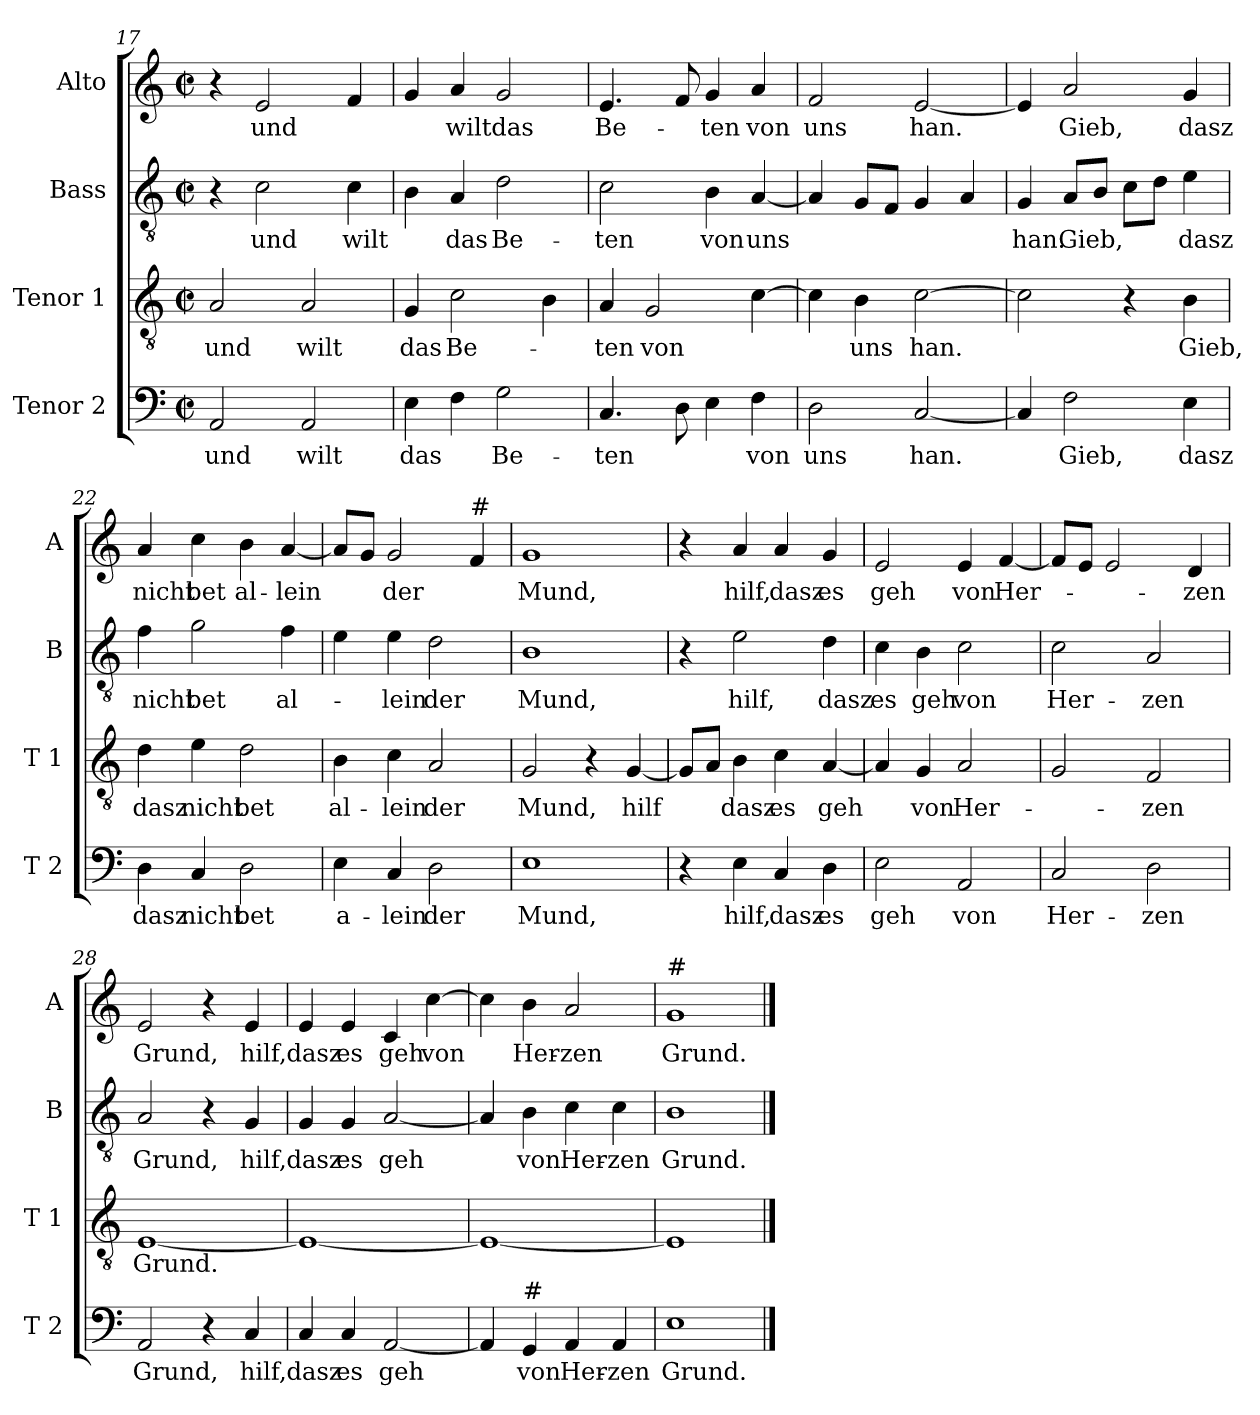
**kern	**text	**kern	**text	**kern	**text	**kern	**text
*part4	*part4	*part3	*part3	*part2	*part2	*part1	*part1
*staff4	*staff4	*staff3	*staff3	*staff2	*staff2	*staff1	*staff1
*I"Tenor 2	*	*I"Tenor 1	*	*I"Bass	*	*I"Alto	*
*I'T 2	*	*I'T 1	*	*I'B	*	*I'A	*
*clefF4	*	*clefGv2	*	*clefGv2	*	*clefG2	*
*M2/2	*	*M2/2	*	*M2/2	*	*M2/2	*
*met(c|)	*	*met(c|)	*	*met(c|)	*	*met(c|)	*
=17	=17	=17	=17	=17	=17	=17	=17
!	!LO:LY:b	!	!LO:LY:b	!	!	!	!
2AA/	und	2A/	und	4r	.	4r	.
!	!	!	!	!	!LO:LY:b	!	!LO:LY:b
.	.	.	.	2c\	und	2e/	und
!	!LO:LY:b	!	!LO:LY:b	!	!	!	!
2AA/	wilt	2A/	wilt	.	.	.	.
!	!	!	!	!	!LO:LY:b	!	!
.	.	.	.	4c\	wilt	4f/	.
=18	=18	=18	=18	=18	=18	=18	=18
!	!LO:LY:b	!	!LO:LY:b	!	!	!	!
4E\	das	4G/	das	4B\	.	4g/	.
!	!	!	!LO:LY:b	!	!LO:LY:b	!	!LO:LY:b
4F\	.	2c\	Be-	4A/	das	4a/	wilt
!	!LO:LY:b	!	!	!	!LO:LY:b	!	!LO:LY:b
2G\	Be-	.	.	2d\	Be-	2g/	das
.	.	4B\	.	.	.	.	.
=19	=19	=19	=19	=19	=19	=19	=19
!	!LO:LY:b	!	!LO:LY:b	!	!LO:LY:b	!	!LO:LY:b
4.C/	-ten	4A/	-ten	2c\	-ten	4.e/	Be-
!	!	!	!LO:LY:b	!	!	!	!
.	.	2G/	von	.	.	.	.
8D\	.	.	.	.	.	8f/	.
!	!	!	!	!	!LO:LY:b	!	!LO:LY:b
4E\	.	.	.	4B\	von	4g/	-ten
!	!LO:LY:b	!	!	!	!LO:LY:b	!	!LO:LY:b
4F\	von	[4c\	.	[4A/	uns	4a/	von
=20	=20	=20	=20	=20	=20	=20	=20
!	!LO:LY:b	!	!	!	!	!	!LO:LY:b
2D\	uns	4c\]	.	4A/]	.	2f/	uns
!	!	!	!LO:LY:b	!	!	!	!
.	.	4B\	uns	8GL	.	.	.
.	.	.	.	8FJ	.	.	.
!	!LO:LY:b	!	!LO:LY:b	!	!	!	!LO:LY:b
[2C/	han.	[2c\	han.	4G/	.	[2e/	han.
.	.	.	.	4A/	.	.	.
!!LO:LB:g=z
=21	=21	=21	=21	=21	=21	=21	=21
!	!	!	!	!	!LO:LY:b	!	!
4C/]	.	2c\]	.	4G/	han.	4e/]	.
!	!LO:LY:b	!	!	!	!LO:LY:b	!	!LO:LY:b
2F\	Gieb,	.	.	8AL	Gieb,	2a/	Gieb,
.	.	.	.	8BJ	.	.	.
.	.	4r	.	8cL	.	.	.
.	.	.	.	8dJ	.	.	.
!	!LO:LY:b	!	!LO:LY:b	!	!LO:LY:b	!	!LO:LY:b
4E\	dasz	4B\	Gieb,	4e\	dasz	4g/	dasz
=22	=22	=22	=22	=22	=22	=22	=22
!	!LO:LY:b	!	!LO:LY:b	!	!LO:LY:b	!	!LO:LY:b
4D\	dasz	4d\	dasz	4f\	nicht	4a/	nicht
!	!LO:LY:b	!	!LO:LY:b	!	!LO:LY:b	!	!LO:LY:b
4C/	nicht	4e\	nicht	2g\	bet	4cc\	bet
!	!LO:LY:b	!	!LO:LY:b	!	!	!	!LO:LY:b
2D\	bet	2d\	bet	.	.	4b\	al-
!	!	!	!	!	!LO:LY:b	!	!LO:LY:b
.	.	.	.	4f\	al-	[4a/	-lein
=23	=23	=23	=23	=23	=23	=23	=23
!	!LO:LY:b	!	!LO:LY:b	!	!	!	!
4E\	a-	4B\	al-	4e\	.	8aL]	.
.	.	.	.	.	.	8gJ	.
!	!LO:LY:b	!	!LO:LY:b	!	!LO:LY:b	!	!LO:LY:b
4C/	-lein	4c\	-lein	4e\	-lein	2g/	der
!	!LO:LY:b	!	!LO:LY:b	!	!LO:LY:b	!	!
2D\	der	2A/	der	2d\	der	.	.
!	!	!	!	!	!	!LO:TX:a:t=#	!
.	.	.	.	.	.	4f/	.
=24	=24	=24	=24	=24	=24	=24	=24
!	!LO:LY:b	!	!LO:LY:b	!	!LO:LY:b	!	!LO:LY:b
1E	Mund,	2G/	Mund,	1B	Mund,	1g	Mund,
.	.	4r	.	.	.	.	.
!	!	!	!LO:LY:b	!	!	!	!
.	.	[4G/	hilf	.	.	.	.
=25	=25	=25	=25	=25	=25	=25	=25
4r	.	8GL]	.	4r	.	4r	.
.	.	8AJ	.	.	.	.	.
!	!LO:LY:b	!	!LO:LY:b	!	!LO:LY:b	!	!LO:LY:b
4E\	hilf,	4B\	dasz	2e\	hilf,	4a/	hilf,
!	!LO:LY:b	!	!LO:LY:b	!	!	!	!LO:LY:b
4C/	dasz	4c\	es	.	.	4a/	dasz
!	!LO:LY:b	!	!LO:LY:b	!	!LO:LY:b	!	!LO:LY:b
4D\	es	[4A/	geh	4d\	dasz	4g/	es
!!LO:LB:g=z
=26	=26	=26	=26	=26	=26	=26	=26
!	!LO:LY:b	!	!	!	!LO:LY:b	!	!LO:LY:b
2E\	geh	4A/]	.	4c\	es	2e/	geh
!	!	!	!LO:LY:b	!	!LO:LY:b	!	!
.	.	4G/	von	4B\	geh	.	.
!	!LO:LY:b	!	!LO:LY:b	!	!LO:LY:b	!	!LO:LY:b
2AA/	von	2A/	Her-	2c\	von	4e/	von
!	!	!	!	!	!	!	!LO:LY:b
.	.	.	.	.	.	[4f/	Her-
=27	=27	=27	=27	=27	=27	=27	=27
!	!LO:LY:b	!	!	!	!LO:LY:b	!	!
2C/	Her-	2G/	.	2c\	Her-	8fL]	.
.	.	.	.	.	.	8eJ	.
.	.	.	.	.	.	2e/	.
!	!LO:LY:b	!	!LO:LY:b	!	!LO:LY:b	!	!
2D\	-zen	2F/	-zen	2A/	-zen	.	.
!	!	!	!	!	!	!	!LO:LY:b
.	.	.	.	.	.	4d/	-zen
=28	=28	=28	=28	=28	=28	=28	=28
!	!LO:LY:b	!	!LO:LY:b	!	!LO:LY:b	!	!LO:LY:b
2AA/	Grund,	[1E	Grund.	2A/	Grund,	2e/	Grund,
4r	.	.	.	4r	.	4r	.
!	!LO:LY:b	!	!	!	!LO:LY:b	!	!LO:LY:b
4C/	hilf,	.	.	4G/	hilf,	4e/	hilf,
=29	=29	=29	=29	=29	=29	=29	=29
!	!LO:LY:b	!	!	!	!LO:LY:b	!	!LO:LY:b
4C/	dasz	1E_	.	4G/	dasz	4e/	dasz
!	!LO:LY:b	!	!	!	!LO:LY:b	!	!LO:LY:b
4C/	es	.	.	4G/	es	4e/	es
!	!LO:LY:b	!	!	!	!LO:LY:b	!	!LO:LY:b
[2AA/	geh	.	.	[2A/	geh	4c/	geh
!	!	!	!	!	!	!	!LO:LY:b
.	.	.	.	.	.	[4cc\	von
=30	=30	=30	=30	=30	=30	=30	=30
4AA/]	.	1E_	.	4A/]	.	4cc\]	.
!LO:TX:a:t=#	!	!	!	!	!	!	!
!	!LO:LY:b	!	!	!	!LO:LY:b	!	!LO:LY:b
4GG/	von	.	.	4B\	von	4b\	Her-
!	!LO:LY:b	!	!	!	!LO:LY:b	!	!LO:LY:b
4AA/	Her-	.	.	4c\	Her-	2a/	-zen
!	!LO:LY:b	!	!	!	!LO:LY:b	!	!
4AA/	-zen	.	.	4c\	-zen	.	.
=31	=31	=31	=31	=31	=31	=31	=31
!	!	!	!	!	!	!LO:TX:a:t=#	!
!	!LO:LY:b	!	!	!	!LO:LY:b	!	!LO:LY:b
1E	Grund.	1E]	.	1B	Grund.-	1g	Grund.
==	==	==	==	==	==	==	==
*-	*-	*-	*-	*-	*-	*-	*-
